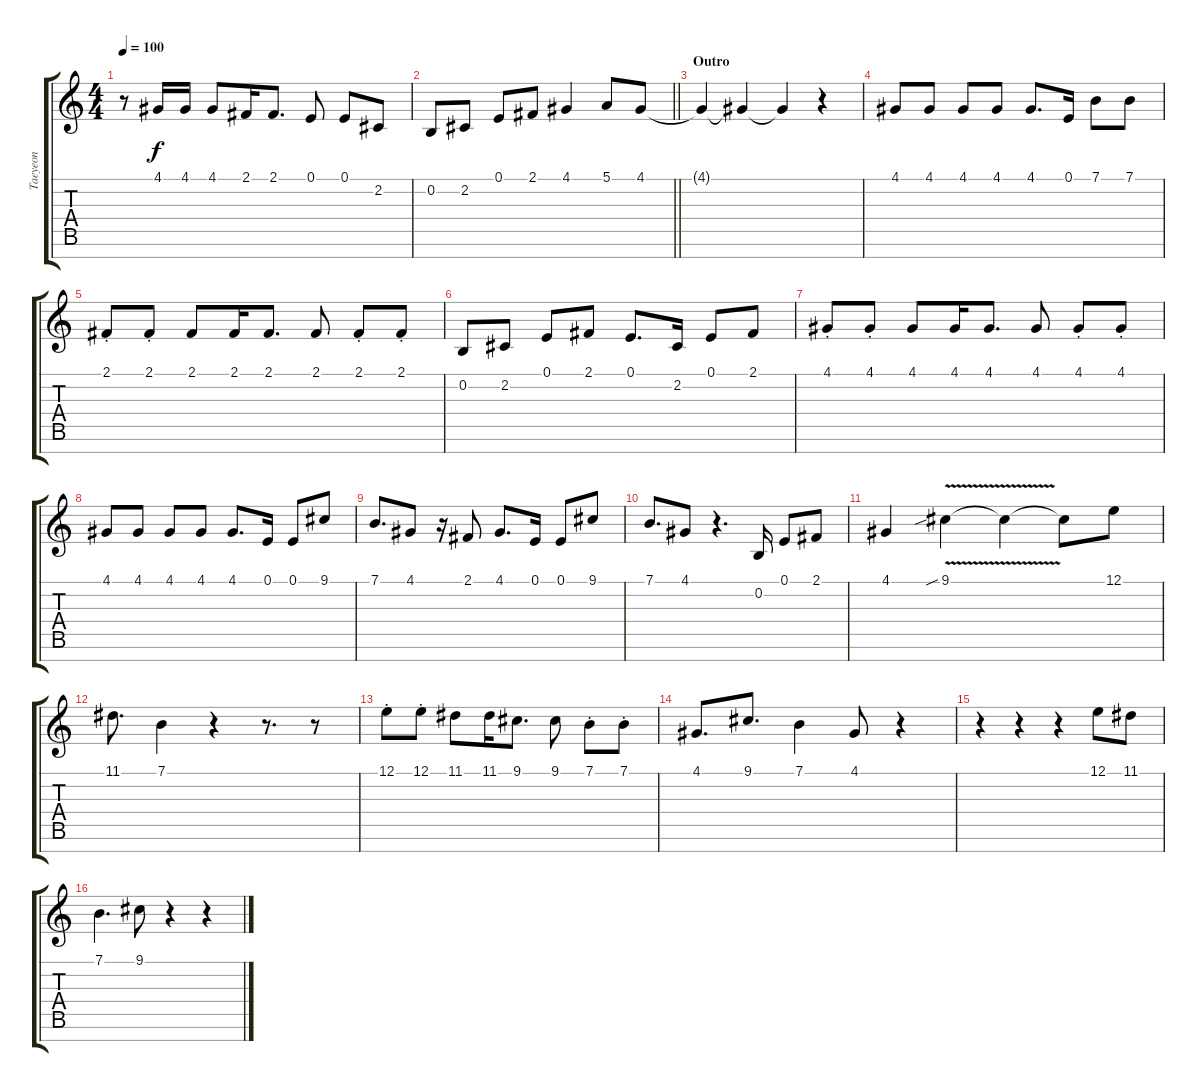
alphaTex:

\track ("Taeyeon" "Taeyeon") {instrument flute}
\staff {score tabs}
\tuning (E4 B3 G3 D3 A2 E2 B1) {hide}
\ts (4 4)
\tempo 100
\clef g2
\ks c
r.8{dy f} 4.1.16 4.1.16 4.1.8 2.1.16 2.1.8{d} 0.1.8 0.1.8 2.2.8 |
\barLineRight lightlight
0.2.8 2.2.8 0.1.8 2.1.8 4.1.4 5.1.8 4.1.8 |
\section ("" "Outro")
4.1{t}.4 4.1{t}.4 4.1{t}.4 r.4 |
4.1.8{volume 10} 4.1.8 4.1.8 4.1.8 4.1.8{d} 0.1.16 7.1.8 7.1.8 |
2.1{st}.8 2.1{st}.8 2.1.8 2.1.16 2.1.8{d} 2.1.8 2.1{st}.8 2.1{st}.8 |
0.2.8 2.2.8 0.1.8 2.1.8 0.1.8{d} 2.2.16 0.1.8 2.1.8 |
4.1{st}.8 4.1{st}.8 4.1.8 4.1.16 4.1.8{d} 4.1.8 4.1{st}.8 4.1{st}.8 |
4.1.8 4.1.8 4.1.8 4.1.8 4.1.8{d} 0.1.16 0.1.8 9.1.8 |
7.1.8{d} 4.1.8 r.16 2.1.8 4.1.8{d} 0.1.16 0.1.8 9.1.8 |
7.1.8{d} 4.1.8 r.4{d} 0.2.16{volume 16} 0.1.8 2.1.8 |
4.1.4 9.1{v sib}.4 9.1{t}.4 9.1{t}.8 12.1.8 |
11.1.8{d} 7.1.4 r.4 r.8{d} r.8 |
12.1{st}.8 12.1{st}.8 11.1.8 11.1.16 9.1.8{d} 9.1.8 7.1{st}.8 7.1{st}.8 |
4.1.8{d} 9.1.8{d} 7.1.4 4.1.8 r.4 |
r.4 r.4 r.4 12.1.8 11.1.8 |
7.1.4{d} 9.1.8 r.4 r.4
